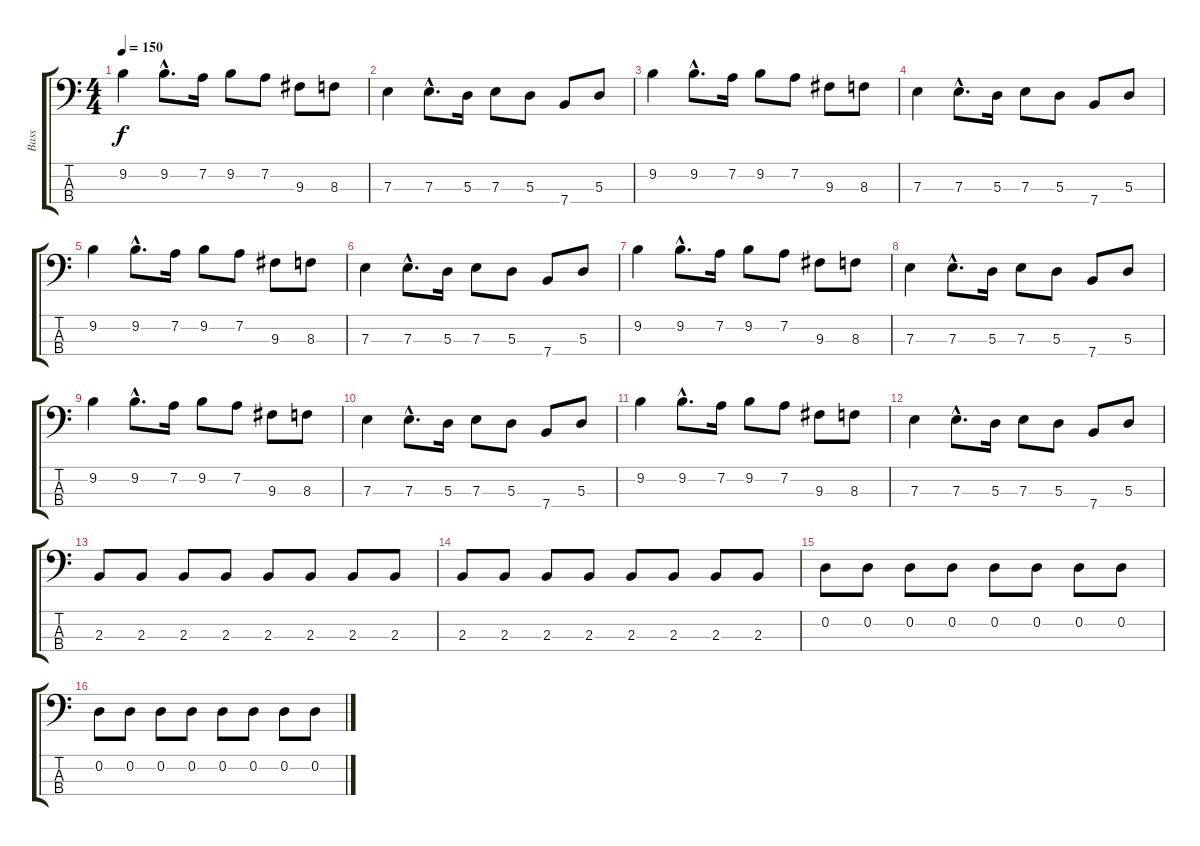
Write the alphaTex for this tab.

\track ("Bass" "Bass") {instrument electricbasspick}
\staff {score tabs}
\tuning (G2 D2 A1 E1) {hide}
\ts (4 4)
\tempo 150
\clef f4
\ks c
9.2.4{dy f instrument electricbasspick} 9.2{hac}.8{d} 7.2.16 9.2.8 7.2.8 9.3.8 8.3.8 |
7.3.4 7.3{hac}.8{d} 5.3.16 7.3.8 5.3.8 7.4.8 5.3.8 |
9.2.4 9.2{hac}.8{d} 7.2.16 9.2.8 7.2.8 9.3.8 8.3.8 |
7.3.4 7.3{hac}.8{d} 5.3.16 7.3.8 5.3.8 7.4.8 5.3.8 |
9.2.4 9.2{hac}.8{d} 7.2.16 9.2.8 7.2.8 9.3.8 8.3.8 |
7.3.4 7.3{hac}.8{d} 5.3.16 7.3.8 5.3.8 7.4.8 5.3.8 |
9.2.4 9.2{hac}.8{d} 7.2.16 9.2.8 7.2.8 9.3.8 8.3.8 |
7.3.4 7.3{hac}.8{d} 5.3.16 7.3.8 5.3.8 7.4.8 5.3.8 |
9.2.4 9.2{hac}.8{d} 7.2.16 9.2.8 7.2.8 9.3.8 8.3.8 |
7.3.4 7.3{hac}.8{d} 5.3.16 7.3.8 5.3.8 7.4.8 5.3.8 |
9.2.4 9.2{hac}.8{d} 7.2.16 9.2.8 7.2.8 9.3.8 8.3.8 |
7.3.4 7.3{hac}.8{d} 5.3.16 7.3.8 5.3.8 7.4.8 5.3.8 |
2.3.8 2.3.8 2.3.8 2.3.8 2.3.8 2.3.8 2.3.8 2.3.8 |
2.3.8 2.3.8 2.3.8 2.3.8 2.3.8 2.3.8 2.3.8 2.3.8 |
0.2.8 0.2.8 0.2.8 0.2.8 0.2.8 0.2.8 0.2.8 0.2.8 |
0.2.8 0.2.8 0.2.8 0.2.8 0.2.8 0.2.8 0.2.8 0.2.8
